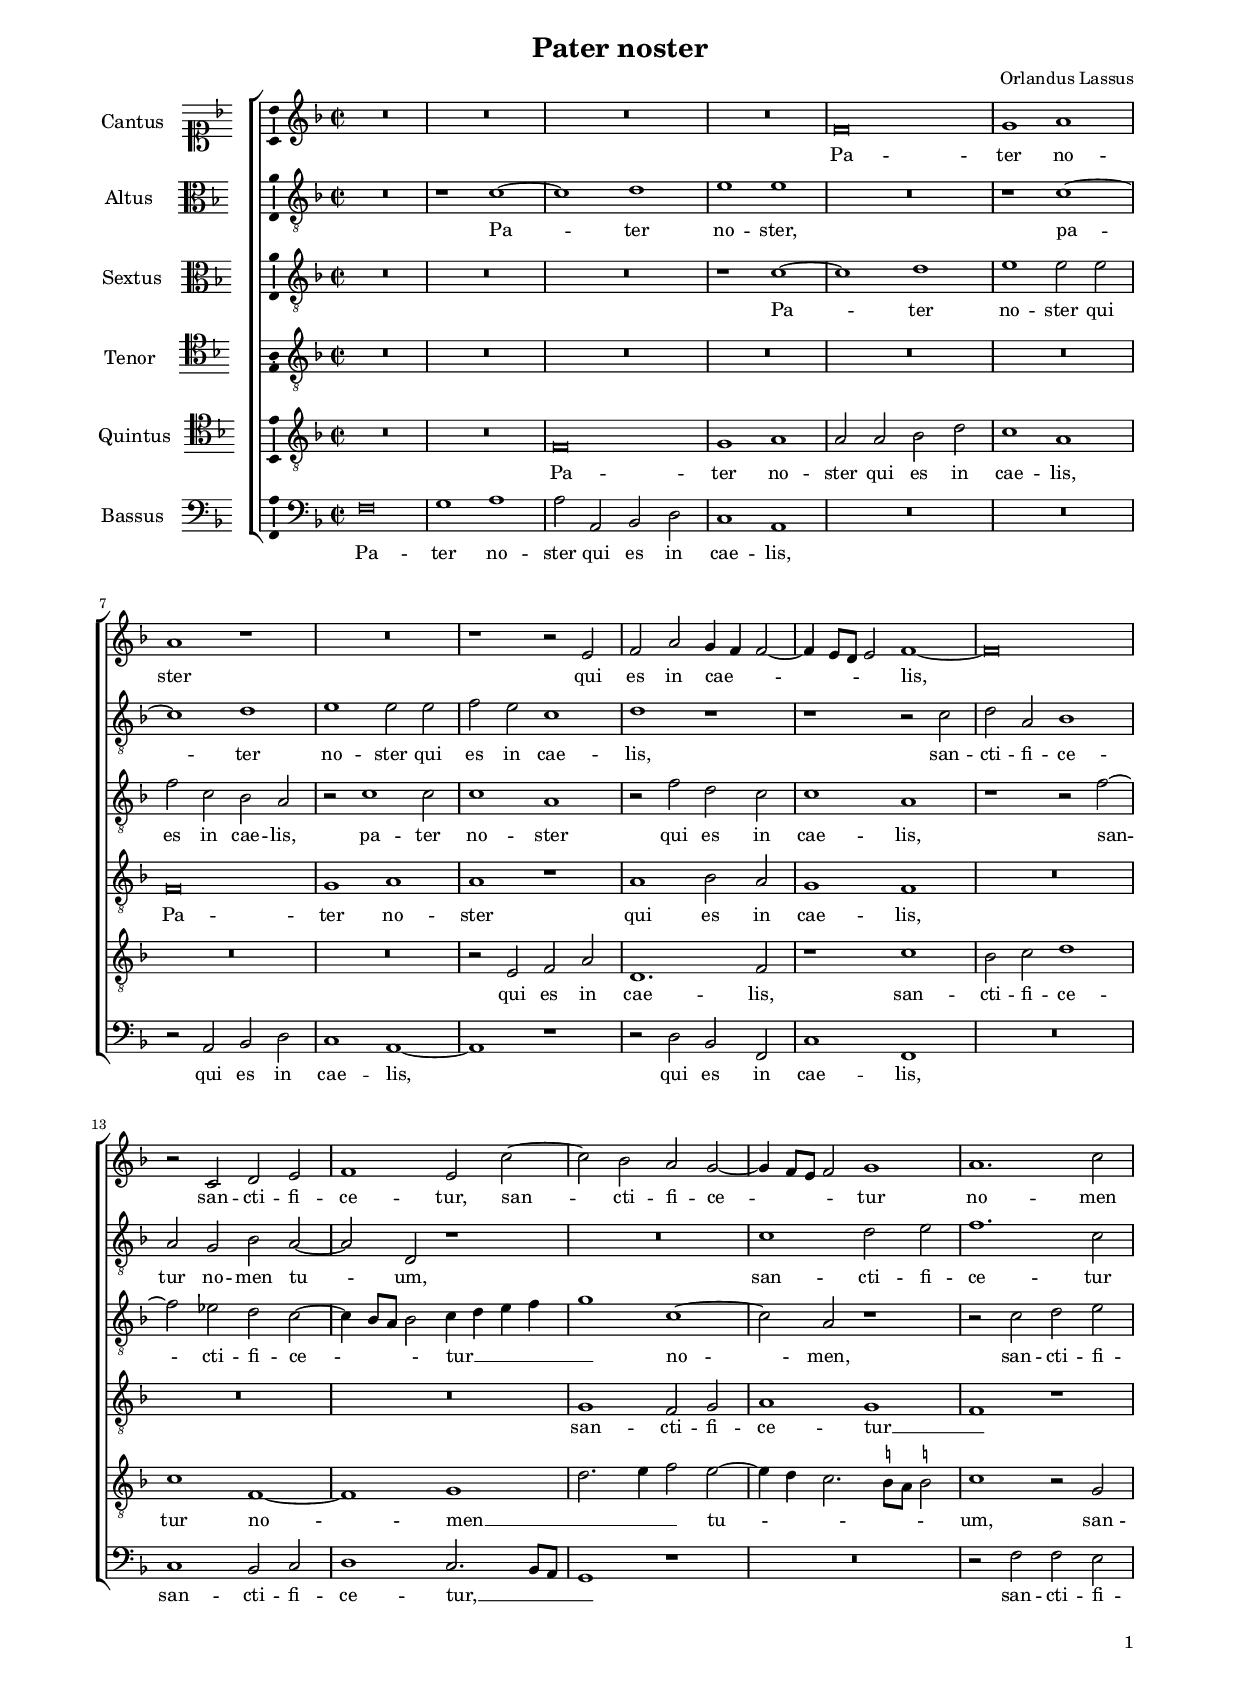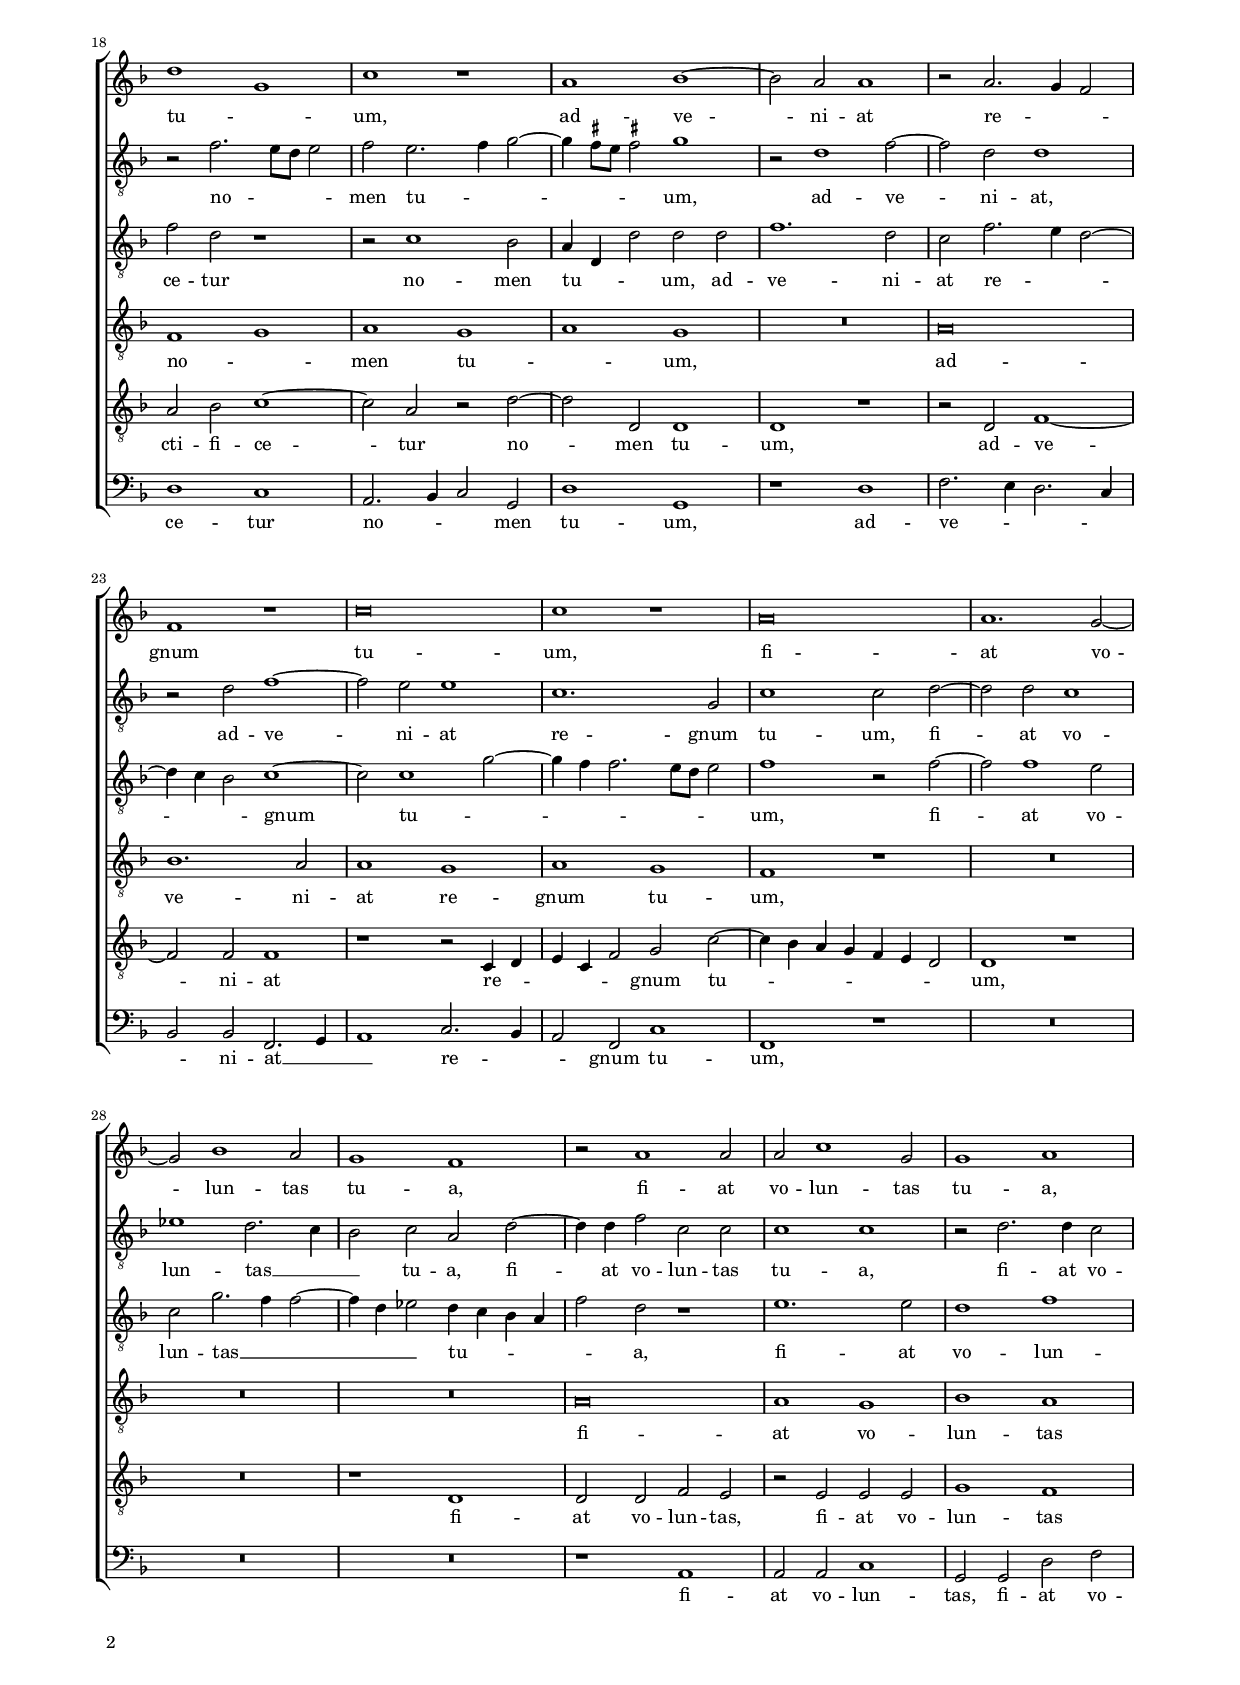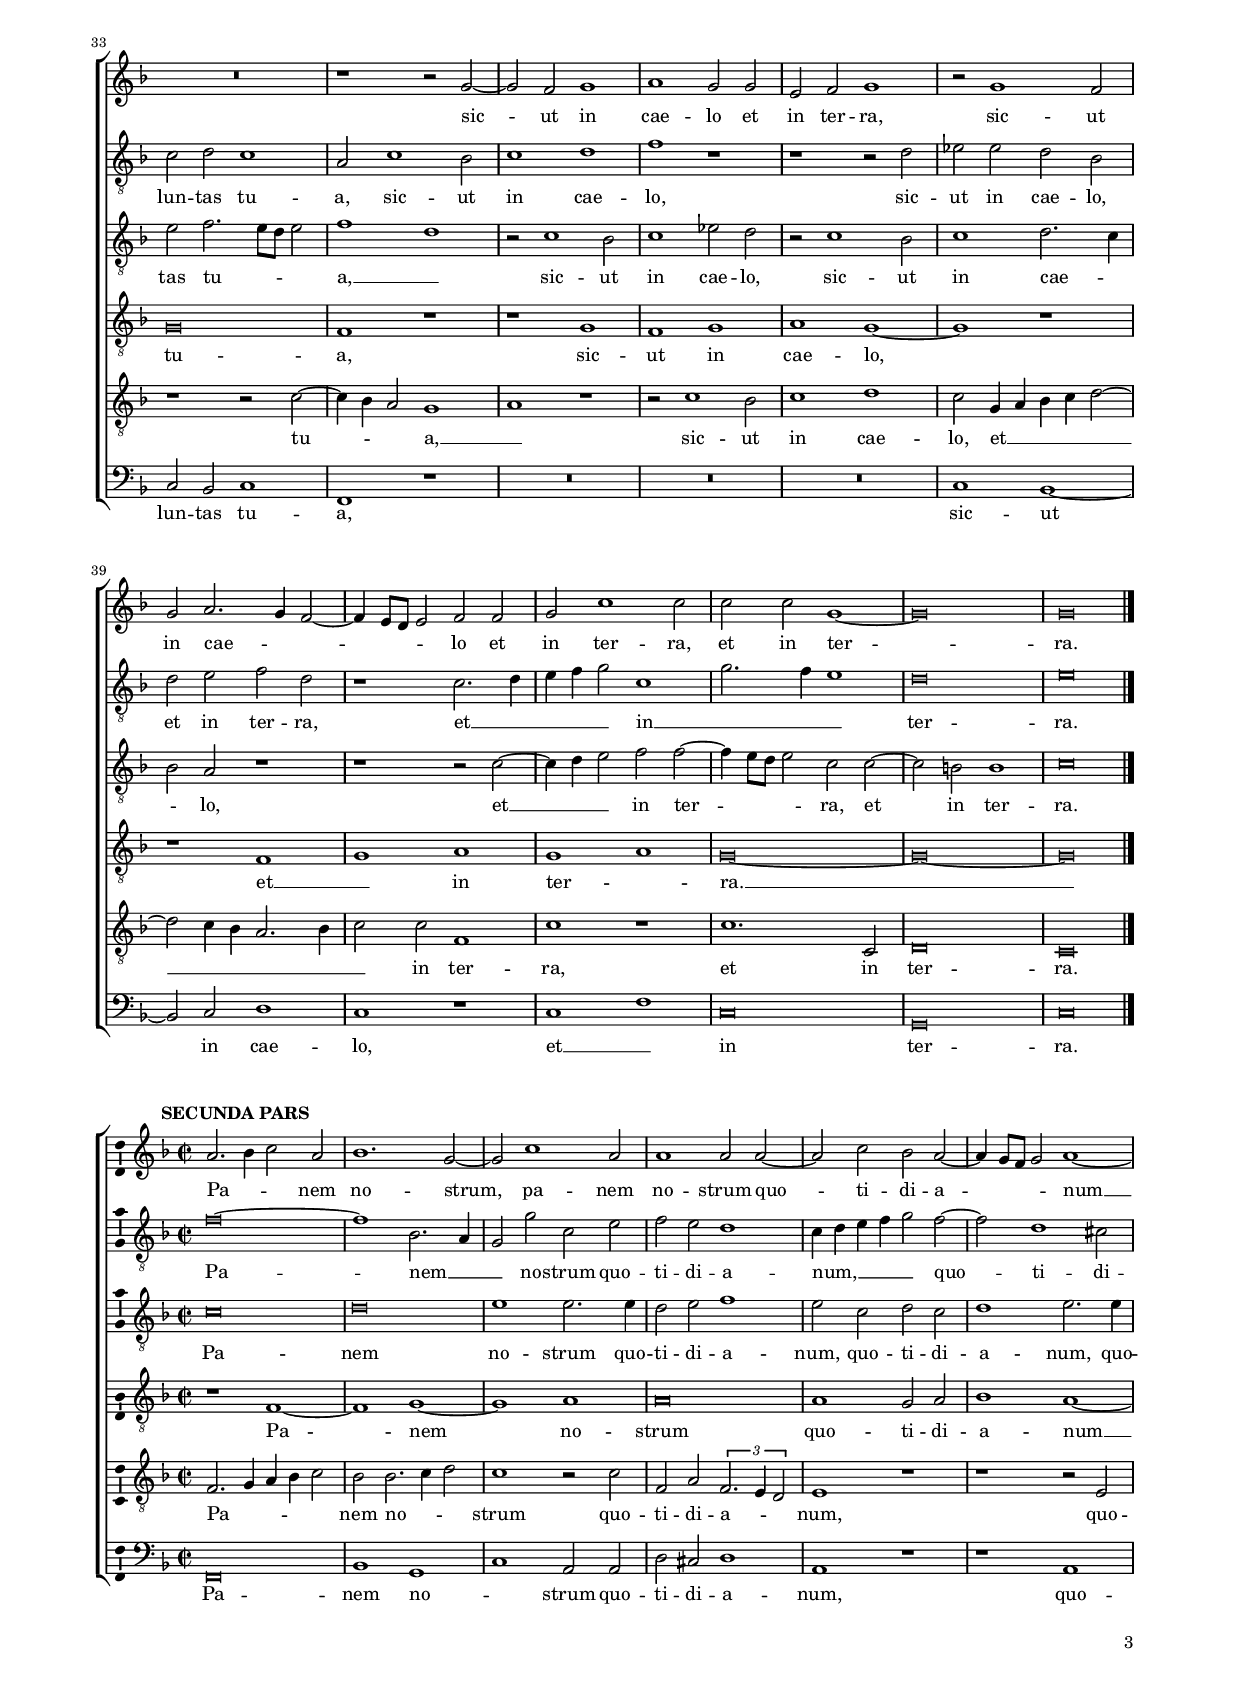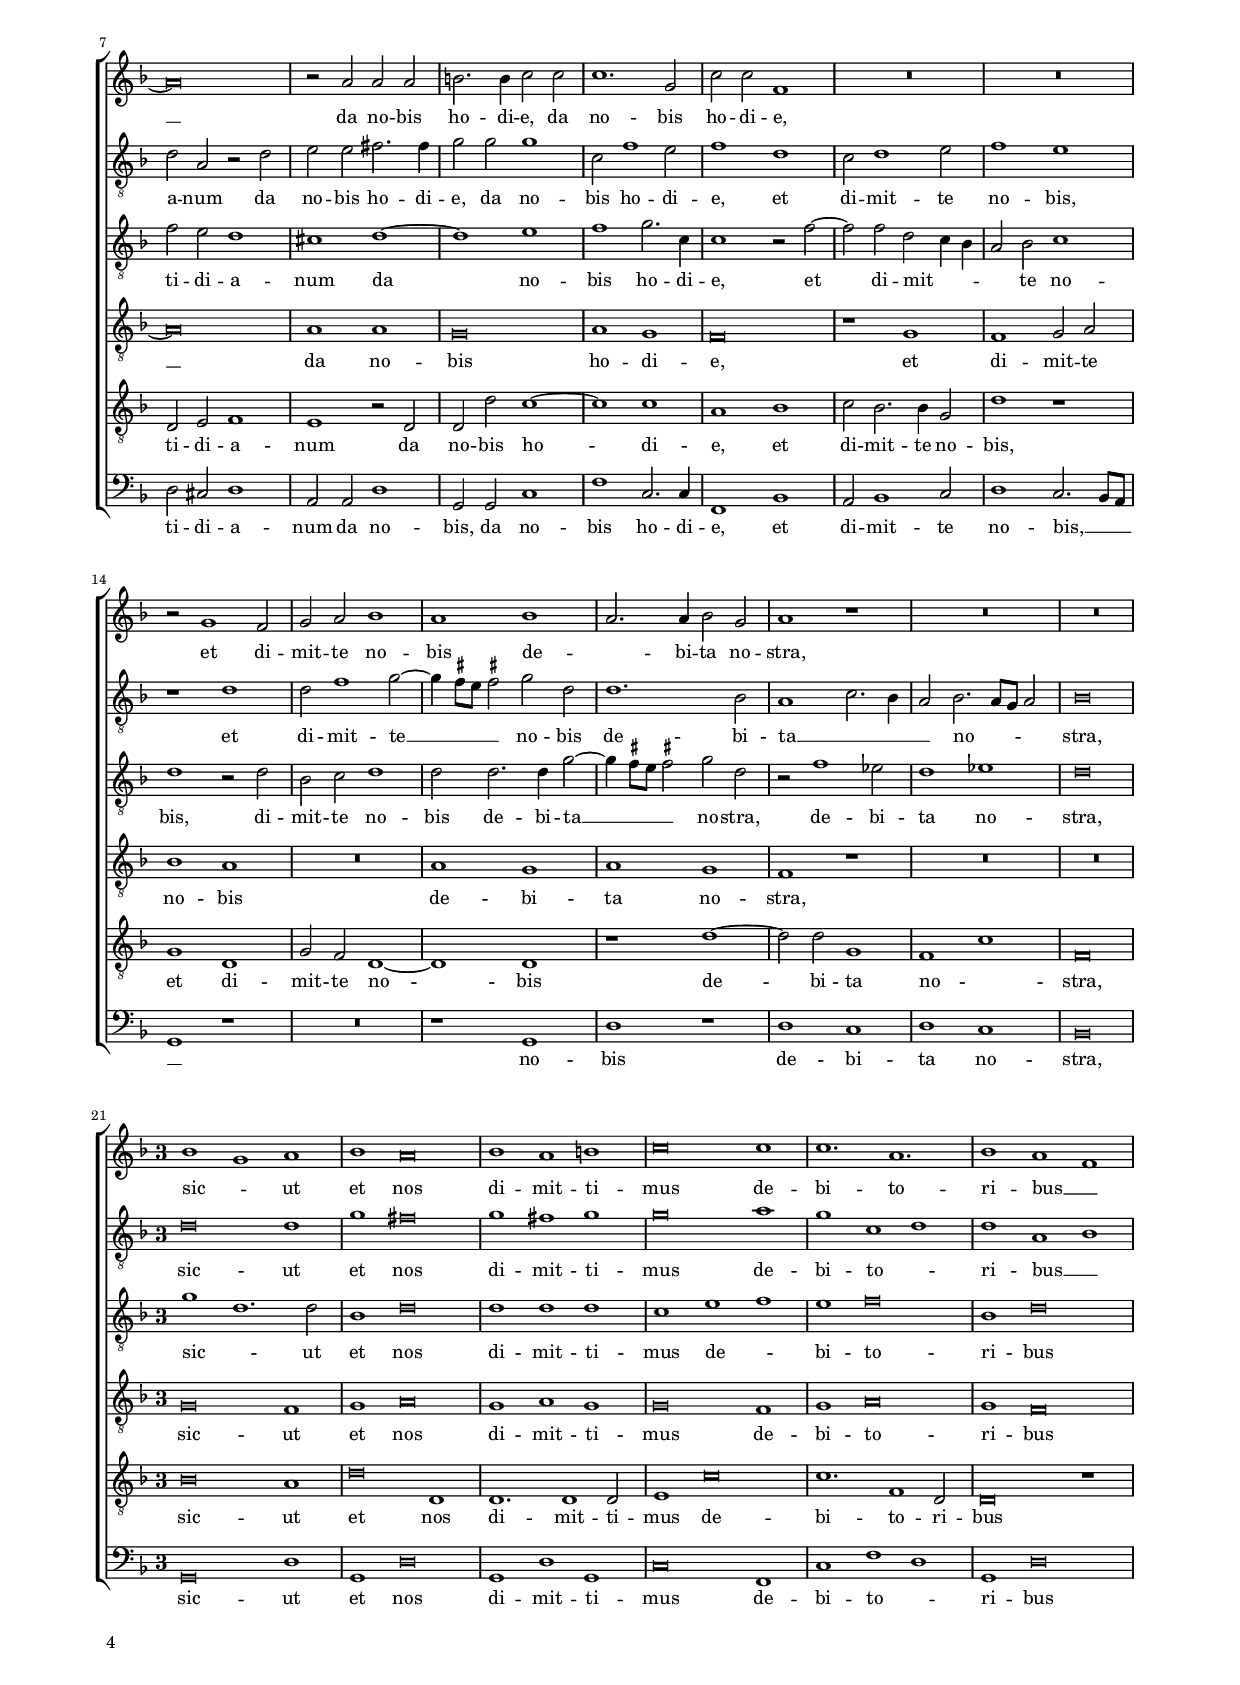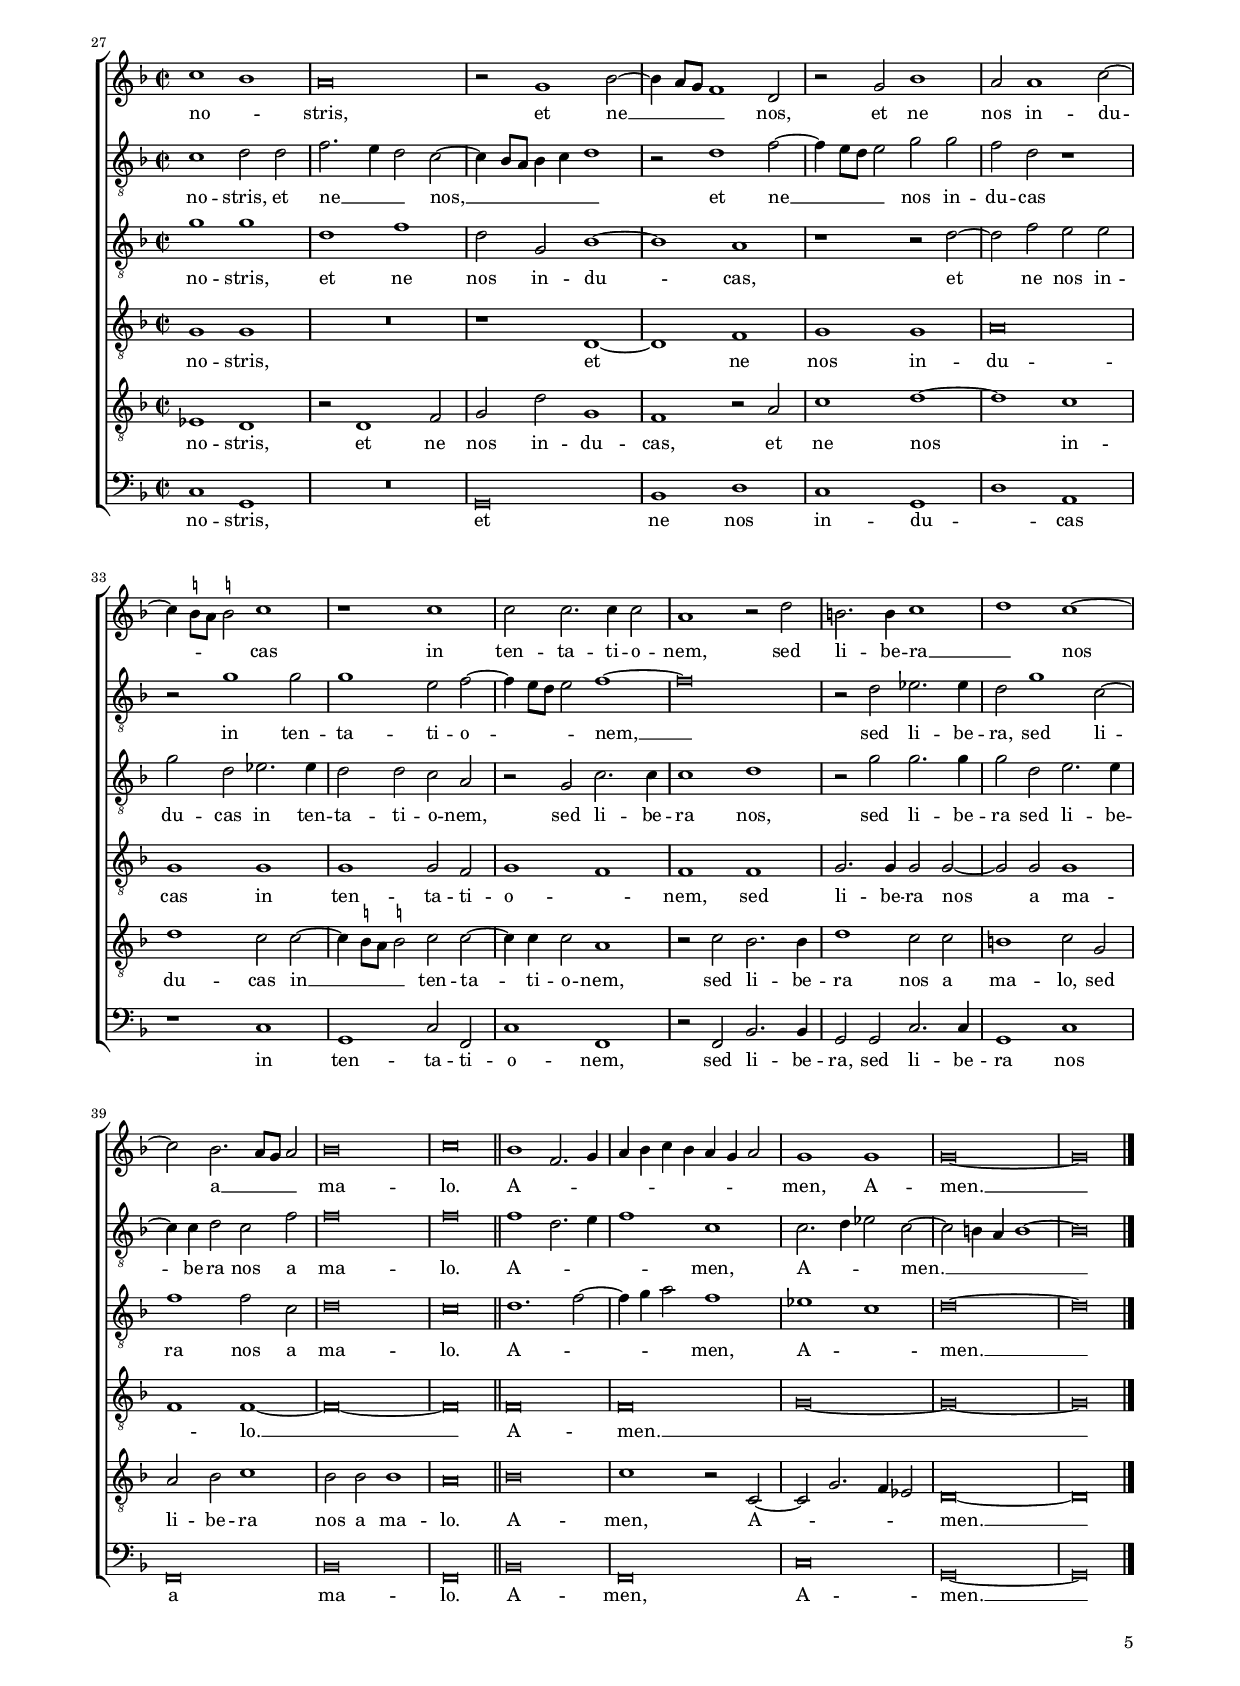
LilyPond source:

\header
{
  title="Pater noster"
  composer="Orlandus Lassus"
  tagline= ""
}

\version "2.22.1"
\language deutsch
#(set-global-staff-size 15)
% #(set-default-paper-size "letter")
#(ly:set-option 'point-and-click #f)


	ficta = { \once \set suggestAccidentals = ##t }
	
	forget = #(define-music-function (music) (ly:music?) #{
		\accidentalStyle forget
		$music
		\accidentalStyle default
		#})

    m = \melisma
    me = \melismaEnd


\paper
	{
	top-margin = 1.4 \cm
	bottom-margin = 0.9 \cm
	left-margin = 1.8 \cm
	right-margin = 1.8 \cm
	ragged-bottom = ##f
	ragged-last-bottom = ##t
	print-page-number = ##f
	score-system-spacing = #'((basic-distance . 17) (minimum-distance . 14) (padding . 5) (strechability . 250))
	system-system-spacing = #'((basic-distance . 17) (minimum-distance . 14) (padding . 5) (strechability . 250))
    oddFooterMarkup=\markup   \fill-line { "" \fromproperty #'page:page-number-string }
    evenFooterMarkup=\markup  \fill-line { \fromproperty #'page:page-number-string "" }
    last-bottom-spacing = #'((basic-distance . 12) (minimum-distance . 7) (padding . 4))
	systems-per-page = 3
%   page-count = 6
%	min-systems-per-page = 3
	}

global = {
    % \set Staff.autoBeaming = ##f
	\key f \major
	\time 2/2 \set Score.measureLength = #(ly:make-moment 2/1)
    \set Score.tempoHideNote = ##t
    \tempo 2 = 90
    \skip 1*2*44  \bar "|."
	}


incipitcantus = \markup { \score {
	{
	\set Staff.instrumentName = \markup { \fontsize #1 "Cantus" }
	\key f \major
	\clef soprano
	s4 \bar ""
	}
	\layout  {
	raggedright = ##t
	indent = 1.6 \cm
	line-width = 2.4 \cm
	\context { \Staff \remove Time_signature_engraver }
	\override Staff.Clef.Y-extent = #'(0 . 0)
	}} \hspace #1 }
      
      
incipitaltus = \markup { \score {
	{
	\set Staff.instrumentName = \markup { \fontsize #1 "Altus" }
	\key f \major
	\clef alto
	s4 \bar ""
	}
	\layout  {
	raggedright = ##t
	indent = 1.6 \cm
	line-width = 2.4 \cm
	\context { \Staff \remove Time_signature_engraver }
	\override Staff.Clef.Y-extent = #'(0 . 0)
	}} \hspace #1 }


incipitsextus = \markup { \score {
	{
	\set Staff.instrumentName = \markup { \fontsize #1 "Sextus" }
	\key f \major
	\clef alto
	s4 \bar ""
	}
	\layout  {
	raggedright = ##t
	indent = 1.6 \cm
	line-width = 2.4 \cm
	\context { \Staff \remove Time_signature_engraver }
	\override Staff.Clef.Y-extent = #'(0 . 0)
	}} \hspace #1 }


incipittenor = \markup { \score {
	{
	\set Staff.instrumentName = \markup { \fontsize #1 "Tenor" }
	\key f \major
	\clef tenor
	s4 \bar ""
	}
	\layout  {
	raggedright = ##t
	indent = 1.6 \cm
	line-width = 2.4 \cm
	\context { \Staff \remove Time_signature_engraver }
	\override Staff.Clef.Y-extent = #'(0 . 0)
	}} \hspace #1 }
      
      
incipitquintus = \markup { \score {
	{
	\set Staff.instrumentName = \markup { \fontsize #1 "Quintus" }
	\key f \major
	\clef tenor
	s4 \bar ""
	}
	\layout  {
	raggedright = ##t
	indent = 1.6 \cm
	line-width = 2.4 \cm
	\context { \Staff \remove Time_signature_engraver }
	\override Staff.Clef.Y-extent = #'(0 . 0)
	}} \hspace #1 }
      
      
incipitbassus = \markup { \score {
	{
	\set Staff.instrumentName = \markup { \fontsize #1 "Bassus" }
	\key f \major
	\clef bass
	s4 \bar ""
	}
	\layout  {
	raggedright = ##t
	indent = 1.6 \cm
	line-width = 2.4 \cm
	\context { \Staff \remove Time_signature_engraver }
	\override Staff.Clef.Y-extent = #'(0 . 0)
	}} \hspace #1 }


cantus =  \relative c''
	{
    R\breve
	R\breve
	R\breve
	R\breve
%5
	f,\breve |
	g1 a
	a1 r
	R\breve
	r1 r2 e
%10
	f2 a g4 \m f f2~ |
	f4 e8 d e2 \me f1~
	f\breve
	r2 c d e
	f1 e2 c'~
%15
	c2 b a g~ |
	g4 \m f8 e f2 \me g1
	a1. c2
	d1 \m g, \me
	c1 r
%20
	a1 b~ |
	b2 a a1
	r2 a2. \m g4 f2 \me
	f1 r
	c'\breve
%25
	c1 r |
	a\breve
	a1. g2~
	g2 b1 a2
	g1 f
%30
	r2 a1 a2 |
	a2 c1 g2
	g1 a
	R\breve
	r1 r2 g~
%35
	g2 f g1 |
	a1 g2 g
	e2 f g1
	r2 g1 f2
	g2 a2. \m g4 f2~
%40
	f4 e8 d e2 \me f f |
	g c1 c2
	c2 c g1~
	g\breve
	g\breve |
	}


altus = \relative c'
	{
	R\breve
	r1 c~
	c1 d
	e1 e
%5
	R\breve |
	r1 c~
	c1 d
	e1 e2 e
	f2 e c1
%10
	d1 r |
	r1 r2 c
	d2 a b1
	a2 g b a~
	a2 d, r1
%15
	R\breve |
	c'1 d2 e
	f1. c2
	r2 f2. \m e8 d e2 \me
	f2 e2. \m f4 g2~
%20
	g4 \ficta fis8 e \ficta fis!2 \me g1 |
	r2 d1 f2~
	f2 d d1
	r2 d f1~
	f2 e e1
%25
	c1. g2 |
	c1 c2 d2~
	d2 d c1
	es1 d2. \m c4
	b2 \me c a d~
%30
	d4 d f2 c c |
	c1 c
	r2 d2. d4 c2
	c2 d c1
	a2 c1 b2
%35
	c1 d |
	f1 r
	r1 r2 d
	es2 es d b
	d2 e f d
%40
	r1 c2. \m d4
	e4 f g2 \me c,1 \m
	g'2. f4 e1 \me
	d\breve
	e\breve |
	}


sextus =  \relative c'
	{
	R\breve
	R\breve
	R\breve
	r1 c~
%5
	c1 d
	e1 e2 e |
	f2 c b a
	r2 c1 c2
	c1 a
%10
	r2 f' d c
	c1 a |
	r1 r2 f'~
	f2 es d c~
	c4 \m b8 a b2 \me c4 \m d e f |
%15
	g1 \me c,~
	c2 a r1 |
	r2 c d e
	f2 d r1
	r2 c1 b2
%20
	a4 \m d, d'2 \me d d
	f1. d2 |
	c2 f2. \m e4 d2~
	d4 c b2 \me c1~
	c2 c1 \m g'2~
%25
	g4 f f2. e8 d e2 \me
	f1 r2 f~ |
	f2 f1 e2
	c2 g'2. \m f4 f2~
	f4 d es2 \me d4 \m c b a
%30
	f'2 \me d r1
	e1. e2 |
	d1 f
	e2 f2. \m e8 d e2 \me
	f1 \m d \me
%35
	r2 c1 b2
	c1 es2 d |
	r2 c1 b2
	c1 d2. \m c4
	b2 \me a r1
%40
	r1 r2 c~
	c4 \m d e2 \me f f~ |
	f4 \m e8 d e2 \me c2 c~
	c2 h2 h1
	c\breve |
	}


tenor =  \relative c'
	{
	R\breve
	R\breve
	R\breve
	R\breve
%5
	R\breve
	R\breve
	f,\breve
	g1 a
	a1 r
%10
	a1 b2 a |
	g1 f
	R\breve
	R\breve
	R\breve
%15
	g1 f2 g |
	a1 g1 \m
	f1 \me r
	f1 \m g \me
	a1 g \m
%20
	a1 \me g |
	R\breve
	a\breve
	b1. a2
	a1 g
%25
	a1 g |
	f1 r
	R\breve
	R\breve
	R\breve
%30
	a\breve |
	a1 g
	b1 a
	g\breve
	f1 r
%35
	r1 g |
	f1 g
	a g~
	g1 r
	r1 f \m
%40
	g1 \me a |
	g1 \m a \me
	g\breve~
	g\breve~
	g\breve |
	}


quintus  =  \relative c'
	{
	R\breve
	R\breve
	f,\breve
	g1 a
%5
	a2 a b d |
	c1 a
	R\breve
	R\breve
	r2 e f a
%10
	d,1. f2 |
	r1 c'
	b2 c d1
	c1 f,~
	f1 g \m
%15
	d'2. e4 f2 \me e~ |
	e4 \m d c2. \stemDown \ficta h8 a \stemNeutral \ficta h!2 \me
	c1 r2 g
	a2 b c1~
	c2 a r d~
%20
	d2 d, d1 |
	d1 r
	r2 d f1~
	f2 f f1
	r1 r2 c4 \m d
%25
	e4 c f2 \me g c~ |
	c4 \m b a g f e d2 \me
	d1 r
	R\breve
	r1 d
%30
	d2 d f e |
	r2 e e e
	g1 f
	r1 r2 c'~
	c4 \m b a2 \me g1 \m
%35
	a1 \me r |
	r2 c1 b2
	c1 d
	c2 g4 \m a b c d2~
	d2 c4 b a2. b4 |
%40
	c2 \me c f,1 |
	c'1 r
	c1. c,2
	d\breve
	c\breve |
	}


bassus  =  \relative c
	{
	f\breve
	g1 a
	a2 a, b d
	c1 a
%5
	R\breve |
	R\breve
	r2 a b d
	c1 a~
	a1 r
%10
	r2 d b f |
	c'1 f,
	R\breve
	c'1 b2 c
	d1 c2. \m b8 a
%15
	g1 \me r |
	R\breve
	r2 f' f e
	d1 c
	a2. \m b4 c2 \me g
%20
	d'1 g, |
	r1 d'
	f2. \m e4 d2. c4
	b2 \me b f2. \m g4
	a1 \me c2. \m b4
%25
	a2 \me f c'1
	f,1 r
	R\breve
	R\breve
	R\breve
%30
	r1 a |
	a2 a c1
	g2 g d' f
	c2 b c1
	f,1 r
%35
	R\breve |
	R\breve
	R\breve
	c'1 b~
	b2 c d1
%40
	c1 r |
	c1 \m f \me
	c\breve
	g\breve
	c\breve |
	}


lyricscantus = \lyricmode {
		Pa -- ter no -- ster qui es in cae -- lis,
		san -- cti -- fi -- ce -- tur,
		san -- cti -- fi -- ce -- tur no -- men tu -- um,
		ad -- ve -- ni -- at re -- gnum tu -- um,
		fi -- at vo -- lun -- tas tu -- a,
		fi -- at vo -- lun -- tas tu -- a,
		sic -- ut in cae -- lo et in ter -- ra,
		sic -- ut in cae -- lo et in ter -- ra,
		et in ter -- ra.
	}


lyricsaltus = \lyricmode {
		Pa -- ter no -- ster,
		pa -- ter no -- ster qui es in cae -- lis,
		san -- cti -- fi -- ce -- tur no -- men tu -- um,
		san -- cti -- fi -- ce -- tur no -- men tu -- um,
		ad -- ve -- ni -- at,
		ad -- ve -- ni -- at re -- gnum tu -- um,
		fi -- at vo -- lun -- tas __ tu -- a,
		fi -- at vo -- lun -- tas tu -- a,
		fi -- at vo -- lun -- tas tu -- a,
		sic -- ut in cae -- lo,
		sic -- ut in cae -- lo,
		et in ter -- ra,
		et __ in __ ter -- ra.
	}
	
	
lyricssextus = \lyricmode {
		Pa -- ter no -- ster qui es in cae -- lis,
		pa -- ter no -- ster qui es in cae -- lis,
		san -- cti -- fi -- ce -- tur __ no -- men,
		san -- cti -- fi -- ce -- tur no -- men tu -- um,
		ad -- ve -- ni -- at re -- gnum tu -- um,
		fi -- at vo -- lun -- tas __ tu -- a,
		fi -- at vo -- lun -- tas tu -- a, __
		sic -- ut in cae -- lo,
		sic -- ut in cae -- lo,
		et __ in ter -- ra,
		et in ter -- ra.
	}


lyricstenor = \lyricmode {
		Pa -- ter no -- ster qui es in cae -- lis,
		san -- cti -- fi -- ce -- tur __ no -- men tu -- um,
		ad -- ve -- ni -- at re -- gnum tu -- um,
		fi -- at vo -- lun -- tas tu -- a,
		sic -- ut in cae -- lo,
		et __ in ter -- ra. __
	}


lyricsquintus = \lyricmode {
		Pa -- ter no -- ster qui es in cae -- lis,
		qui es in cae -- lis,
		san -- cti -- fi -- ce -- tur no -- men __ tu -- um,
		san -- cti -- fi -- ce -- tur no -- men tu -- um,
		ad -- ve -- ni -- at re -- gnum tu -- um,
		fi -- at vo -- lun -- tas,
		fi -- at vo -- lun -- tas tu -- a, __
		sic -- ut in cae -- lo,
		et __ in ter -- ra,
		et in ter -- ra.
	}


lyricsbassus = \lyricmode {
		Pa -- ter no -- ster qui es in cae -- lis,
		qui es in cae -- lis,
		qui es in cae -- lis,
		san -- cti -- fi -- ce -- tur, __
		san -- cti -- fi -- ce -- tur no -- men tu -- um,
		ad -- ve -- ni -- at __ re -- gnum tu -- um,
		fi -- at vo -- lun -- tas,
		fi -- at vo -- lun -- tas tu -- a,
		sic -- ut in cae -- lo,
		et __ in ter -- ra.
	}


\score
{  
    \transpose c c {
	\new ChoirStaff \with { \override StaffGrouper.staff-staff-spacing.basic-distance = #12 }
	<<

	\new Staff << \global
	\new Voice="v1" {
		\set Staff.instrumentName=\incipitcantus
		\set Staff.midiInstrument = "reed organ"
		\clef "treble"
		\cantus }
	\new Lyrics \lyricsto "v1" {\lyricscantus }
	>>


	\new Staff << \global
	\new Voice="v2" {
		\set Staff.instrumentName=\incipitaltus
		\set Staff.midiInstrument = "reed organ"
		\clef "G_8" 
		\altus}
	\new Lyrics \lyricsto "v2" {\lyricsaltus }
	>>    
    

	\new Staff << \global
	\new Voice="v6" {
		\set Staff.instrumentName=\incipitsextus
		\set Staff.midiInstrument = "reed organ"
		\clef "G_8" 
		\sextus}
	\new Lyrics \lyricsto "v6" {\lyricssextus }
	>>


	\new Staff << \global
	\new Voice="v3" {
		\set Staff.instrumentName=\incipittenor
		\set Staff.midiInstrument = "reed organ"
		\clef "G_8"
		\tenor }
	\new Lyrics \lyricsto "v3" {\lyricstenor }
	>>


	\new Staff << \global
	\new Voice="v5" {
		\set Staff.instrumentName=\incipitquintus
		\set Staff.midiInstrument = "reed organ"
		\clef "G_8"
		\quintus}
	\new Lyrics \lyricsto "v5" {\lyricsquintus }
	>>


	\new Staff << \global
	\new Voice="v4" {
		\set Staff.instrumentName=\incipitbassus
		\set Staff.midiInstrument = "reed organ"
		\clef "bass" 
		\bassus }
	\new Lyrics \lyricsto "v4" {\lyricsbassus}
	>>

	>>
	} % transpose

	\layout
	{
	indent = 2.6 \cm
%	\context { \Lyrics \override VerticalAxisGroup.nonstaff-relatedstaff-spacing.padding = #2 }
%	\context { \Lyrics \override LyricText.font-size = #1 }
  	\context { \Staff \consists "Ambitus_engraver" }
	\context { \Staff \override TimeSignature.break-visibility = #end-of-line-invisible }
	\context { \Score \override BarNumber.padding = #2 }
	\context { \Voice \override NoteHead.style = #'baroque }
	}

\midi
	{
	}

}

%%%%%%%%%%%%%%%%%%%%  SECUNDA PARS   %%%%%%%%%%%%%%%%%%%%

 %	\mark \markup { \fontsize #-3 \note  {1} #1 = \fontsize #-3 \note {1.} #1 }

global = {
	\key f \major
	\time 2/2 \set Score.measureLength = #(ly:make-moment 2/1)
    \set Score.tempoHideNote = ##t
    \tempo 2 = 90
    \skip 1*2*20
    \time 3/1 \once \override Score.TimeSignature.style = #'single-digit
    \tempo 2 = 135
    \skip 1*3*6
    \time 2/2 \set Score.measureLength = # (ly:make-moment 2/1)
    \tempo 2 = 90
    \skip 1*2*15 \bar "||"
    \skip 1*2*5 \bar "|."
	}


cantus =  \relative c''
	{
	a2. \m b4 c2 \me a
	b1. g2~
	g2 c1 a2
	a1 a2 a~
%5
	a2 c b a~ |
	a4 \m g8 f g2 \me a1~
	a\breve
	r2 a a a
	h2. h4 c2 c
%10
	c1. g2 |
	c2 c f,1
	R\breve
	R\breve
	r2 g1 f2
%15
	g2 a b1 |
	a1 b \m
	a2. \me a4 b2 g
	a1 r
	R\breve
%20
	R\breve | % 3/2
	b1 \m g \me a |
	b1 a\breve
	b1 a h
	c\breve c1
%25
	c1. a |
	b1 a \m f \me| % 2/2
	c'1 \m b \me
	a\breve
	r2 g1 b2~
%30
	b4 \m a8 g f1 \me d2 |
	r2 g b1
	a2 a1 c2~
	c4 \m \stemDown \ficta h8 a \stemNeutral \ficta h!2 \me c1
	r1 c
%35
	c2 c2. c4 c2 |
	a1 r2 d
	h2. h4 c1 \m
	d1 \me c~
	c2 b2. \m a8 g a2 \me
%40
	b\breve |
	c\breve % Amen
	b1 \m f2. g4
	a4 b c b a g a2 \me
	g1 g
%45
	g\breve~
	g\breve |
	}


altus = \relative c'
	{
	f\breve~
	f1 b,2. \m a4
	g2 \me g' c, e
	f2 e d1
%5
	c4 \m d e f g2 \me f~ |
	f2 d1 cis2
	d2 a r d
	e2 e fis2. fis4
	g2 g g1
%10
	c,2 f1 e2 |
	f1 d
	c2 d1 e2
	f1 e
	r1 d
%15
	d2 f1 g2~ |
	g4 \m \ficta fis8 e \ficta fis!2 \me g2 d
	d1. b2
	a1 \m c2. b4
	a2 \me b2. \m a8 g a2 \me
%20
	b\breve | % 3/2
	d\breve d1
	g1 fis\breve
	g1 fis g
	g\breve a1
%25
	g1 c, \m d \me |
	d1 a \m b \me | % 2/2
	c1 d2 d
	f2. \m e4 d2 \me c~
	c4 \m b8 a b4 c d1 \me
%30
	r2 d1 f2~ |
	f4 \m e8 d e2 \me g g
	f2 d r1
	r2 g1 g2
	g1 e2 f~
%35
	f4 \m e8 d e2 \me f1~ |
	f\breve
	r2 d es2. es4
	d2 g1 c,2~
	c4 c d2 c f
%40
	f\breve |
	f\breve % Amen
	f1 \m d2. e4
	f1 \me c
	c2. \m d4 es2 \me c~
%45
	c2 \m h4 a h1~
	h\breve \me |
	}


sextus =  \relative c'
    {
	c\breve
	d\breve
	e1 e2. e4
	d2 e f1
%5
	e2 c d c |
	d1 e2. e4
	f2 e d1
	cis1 d~
	d1 e
%10
	f1 g2. c,4 |
	c1 r2 f~
	f2 f d \m c4 b
	a2 \me b c1
	d1 r2 d
%15
	b2 c d1 |
	d2 d2. d4 g2~
	g4 \m \ficta fis8 e \ficta fis!2 \me g d
	r2 f1 es2
	d1 es
%20
	d\breve | % 3/2
	g1 \m d1. \me d2
	b1 d\breve
	d1 d d
	c1 e \m f \me
%25
	e1 f\breve |
	b,1 d\breve % 2/2
	g1 g |
	d1 f
	d2 g, b1~
%30
	b1 a |
	r1 r2 d~
	d2 f e e
	g2 d es2. es4
	d2 d c a
%35
	r2 g c2. c4 |
	c1 d
	r2 g g2. g4
	g2 d e2. e4
	f1 f2 c
%40
	d\breve |
	c\breve  % Amen
	d1. \m f2~
	f4 g a2 \me f1
	es1 \m c \me
%45
	d\breve~
	d\breve |
	}


tenor =  \relative c'
	{
	r1 f,~
	f1 g~
	g1 a
	a\breve
%5
	a1 g2 a |
	b1 a~
	a\breve
	a1 a
	g\breve
%10
	a1 g |
	f\breve
	r1 g
	f1 g2 a
	b1 a
%15
	R\breve |
	a1 g
	a1 g
	f1 r
	R\breve
%20
	R\breve | % 3/2
	g\breve f1
	g1 a\breve
	g1 a g
	g\breve f1
%25
	g1 a\breve |
	g1 f\breve | % 2/2
	g1 g
	R\breve
	r1 d~
%30
	d1 f |
	g1 g
	a\breve
	g1 g
	g1 g2 f
%35
	g1 \m f \me |
	f1 f
	g2. g4 g2 g~
	g2 g g1 \m
	f1 \me f~
%40
	f\breve~ |
	f\breve  % Amen
	f\breve
	f\breve \m
	g\breve~
%45
	g\breve~
	g\breve \me |
	}


quintus  =  \relative c'
	{
	f,2. \m g4 a b c2 \me
	b2 b2. \m c4 d2 \me
	c1 r2 c
	f,2 a \tuplet 3/2 { f2. \m e4 d2 \me }
%5
	e1 r |
	r1 r2 e
	d2 e f1
	e1 r2 d
	d2 d' c1~
%10
	c1 c |
	a1 b
	c2 b2. b4 g2
	d'1 r
	g,1 d
%15
	g2 f d1~ |
	d1 d
	r1 d'~
	d2 d g,1
	f1 \m c' \me
%20
	f,\breve | % 3/2
	b\breve a1
	d\breve d,1
	d1. d1 d2
	e1 c'\breve
%25
	c1. f,1 d2 |
	d\breve r1 | % 2/2
	es1 d
	r2 d1 f2
	g2 d' g,1
%30
	f1 r2 a |
	c1 d~
	d1 c
	d1 c2 c~
	c4 \m \stemDown \ficta h8 a \stemNeutral \ficta h!2 \me c c~
%35
	c4 c c2 a1 |
	r2 c b2. b4
	d1 c2 c
	h1 c2 g
	a2 b c1
%40
	b2 b b1 |
	a\breve % Amen
	b\breve
	c1 r2 c,~
	c2 \m g'2. f4 es2 \me
%45
	d\breve~
	d\breve |
	}


bassus  =  \relative c
	{
	f,\breve
	b1 g \m
	c1 \me a2 a
	d2 cis d1
%5
	a1 r |
	r1 a
	d2 cis d1
	a2 a d1
	g,2 g c1
%10
	f1 c2. c4 |
	f,1 b
	a2 b1 c2
	d1 c2. \m b8 a
	g1 \me r
%15
	R\breve |
	r1 g
	d'1 r
	d1 c
	d1 c
%20
	b\breve | % 3/2
	g\breve d'1
	g,1 d'\breve
	g,1 d' g,
	c\breve f,1
%25
	c'1 f \m d \me|
	g,1 d'\breve  | % 2/2
	c1 g
	R\breve
	g\breve
%30
	b1 d |
	c1 g \m
	d' \me a
	r1 c
	g1 c2 f,
%35
	c'1 f, |
	r2 f b2. b4
	g2 g c2. c4
	g1 c
	f,\breve
%40
	b\breve |
	f\breve % Amen
	b\breve
	f\breve
	c'\breve
%45
	g\breve~
	g\breve |
	}


lyricscantus = \lyricmode {
		Pa -- nem no -- strum,
		pa -- nem no -- strum quo -- ti -- di -- a -- num __ da no -- bis ho -- di -- e,
		da no -- bis ho -- di -- e,
		et di -- mit -- te no -- bis de -- bi -- ta no -- stra,
		sic -- ut et nos di -- mit -- ti -- mus de -- bi -- to -- ri -- bus __ no -- stris,
		et ne __ nos,
		et ne nos in -- du -- cas in ten -- ta -- ti -- o -- nem,
		sed li -- be -- ra __ nos a __ ma -- lo.
		A -- men, A -- men. __
	}


lyricsaltus = \lyricmode {
		Pa -- nem __ no -- strum quo -- ti -- di -- a -- num, __
		quo -- ti -- di -- a -- num da no -- bis ho -- di -- e,
		da no -- bis ho -- di -- e,
		et di -- mit -- te no -- bis,
		et di -- mit -- te __ no -- bis de -- bi -- ta __ no -- stra,
		sic -- ut et nos di -- mit -- ti -- mus de -- bi -- to -- ri -- bus __ no -- stris,
		et ne __ nos, __
		et ne __ nos in -- du -- cas in ten -- ta -- ti -- o -- nem, __
		sed li -- be -- ra,
		sed li -- be -- ra nos a ma -- lo.
		A -- men, A -- men. __
	}


lyricssextus = \lyricmode {
		Pa -- nem no -- strum quo -- ti -- di -- a -- num,
		quo -- ti -- di -- a -- num,
		quo -- ti -- di -- a -- num da no -- bis ho -- di -- e,
		et di -- mit -- te no -- bis,
		di -- mit -- te no -- bis de -- bi -- ta __ no -- stra,
		de -- bi -- ta no -- stra,
		sic -- ut et nos di -- mit -- ti -- mus de -- bi -- to -- ri -- bus no -- stris,
		et ne nos in -- du -- cas,
		et ne nos in -- du -- cas in ten -- ta -- ti -- o -- nem,
		sed li -- be -- ra nos,
		sed li -- be -- ra
		sed li -- be -- ra nos a ma -- lo.
		A -- men, A -- men. __
	}


lyricstenor = \lyricmode {
		Pa -- nem no -- strum quo -- ti -- di -- a -- num __ da no -- bis ho -- di -- e,
		et di -- mit -- te no -- bis de -- bi -- ta no -- stra,
		sic -- ut et nos di -- mit -- ti -- mus de -- bi -- to -- ri -- bus no -- stris,
		et ne nos in -- du -- cas in ten -- ta -- ti -- o -- nem,
		sed li -- be -- ra nos a ma -- lo. __
		A -- men. __
	}


lyricsquintus = \lyricmode {
		Pa -- nem no -- strum quo -- ti -- di -- a -- num,
		quo -- ti -- di -- a -- num da no -- bis ho -- di -- e,
		et di -- mit -- te no -- bis,
		et di -- mit -- te no -- bis de -- bi -- ta no -- stra,
		sic -- ut et nos di -- mit -- ti -- mus de -- bi -- to -- ri -- bus no -- stris,
		et ne nos in -- du -- cas,
		et ne nos in -- du -- cas in __ ten -- ta -- ti -- o -- nem,
		sed li -- be -- ra nos a ma -- lo,
		sed li -- be -- ra nos a ma -- lo.
		A -- men, A -- men. __
	}


lyricsbassus = \lyricmode {
		Pa -- nem no -- strum quo -- ti -- di -- a -- num,
		quo -- ti -- di -- a -- num da no -- bis,
		da no -- bis ho -- di -- e,
		et di -- mit -- te no -- bis, __
		no -- bis de -- bi -- ta no -- stra,
		sic -- ut et nos di -- mit -- ti -- mus de -- bi -- to -- ri -- bus no -- stris,
		et ne nos in -- du -- cas in ten -- ta -- ti -- o -- nem,
		sed li -- be -- ra,
		sed li -- be -- ra nos a ma -- lo.
		A -- men, A -- men. __
	}


\score
{  
	\transpose c c {
	\new ChoirStaff \with { \override StaffGrouper.staff-staff-spacing.basic-distance = #12 }
	<<

	\new Staff <<\global
	\new Voice="v1" {
	  %\set Staff.instrumentName="Cantus"
		\set Staff.midiInstrument = "reed organ"
		\clef "treble"
		\cantus }
	\new Lyrics \lyricsto "v1" {\lyricscantus }
	>>


	\new Staff << \global
	\new Voice="v2" {
	  %\set Staff.instrumentName="Altus"
		\set Staff.midiInstrument = "reed organ"
		\clef "G_8" 
		\altus}
	\new Lyrics \lyricsto "v2" {\lyricsaltus }
	>>    
    

	\new Staff << \global
	\new Voice="v6" {
	  %\set Staff.instrumentName="Sextus"
		\set Staff.midiInstrument = "reed organ"
		\clef "G_8" 
		\sextus}
	\new Lyrics \lyricsto "v6" {\lyricssextus }
	>>


	\new Staff <<\global
	\new Voice="v3" {
	  %\set Staff.instrumentName="Tenor"
		\set Staff.midiInstrument = "reed organ"
		\clef "G_8"
		\tenor }
	\new Lyrics \lyricsto "v3" {\lyricstenor }
	>>


	\new Staff << \global
	\new Voice="v5" {
	  %\set Staff.instrumentName="Quintus"
		\set Staff.midiInstrument = "reed organ"
		\clef "G_8"
		\quintus}
	\new Lyrics \lyricsto "v5" {\lyricsquintus }
	>>


	\new Staff <<\global
	\new Voice="v4" {
	  %\set Staff.instrumentName="Bassus"
		\set Staff.midiInstrument = "reed organ"
		\clef "bass" 
		\bassus }
	\new Lyrics \lyricsto "v4" {\lyricsbassus}
	>>

	>>
    } % transpose

	\layout
	{
	indent = 0 \cm
%	\context { \Lyrics \override VerticalAxisGroup.nonstaff-relatedstaff-spacing.padding = #2 }
%	\context { \Lyrics \override LyricText.font-size = #1 }
   	\context { \Staff \consists "Ambitus_engraver" }
	\context { \Staff \override TimeSignature.break-visibility = #end-of-line-invisible }
	\context { \Score \override BarNumber.padding = #2 }
	\context { \Voice \override NoteHead.style = #'baroque }
	}

    \header { piece = \markup { \hspace #7 \column { \raise #2 \transparent "x" \bold "SECUNDA PARS"} } }
        
\midi
	{
	}

}

% EOF
